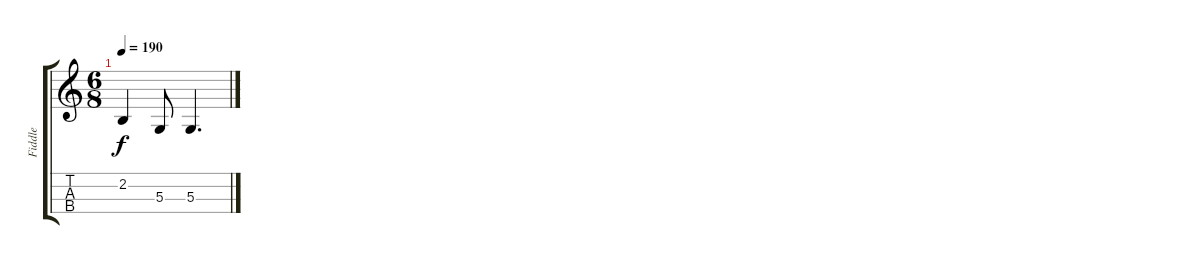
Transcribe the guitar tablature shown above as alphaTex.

\track ("Fiddle" "Fiddle") {instrument fiddle}
\staff {score tabs}
\tuning (E4 A3 D3 G2) {hide}
\ts (6 8)
\tempo 190
\clef g2
\ks c
2.2.4{dy f} 5.3.8 5.3.4{d}
